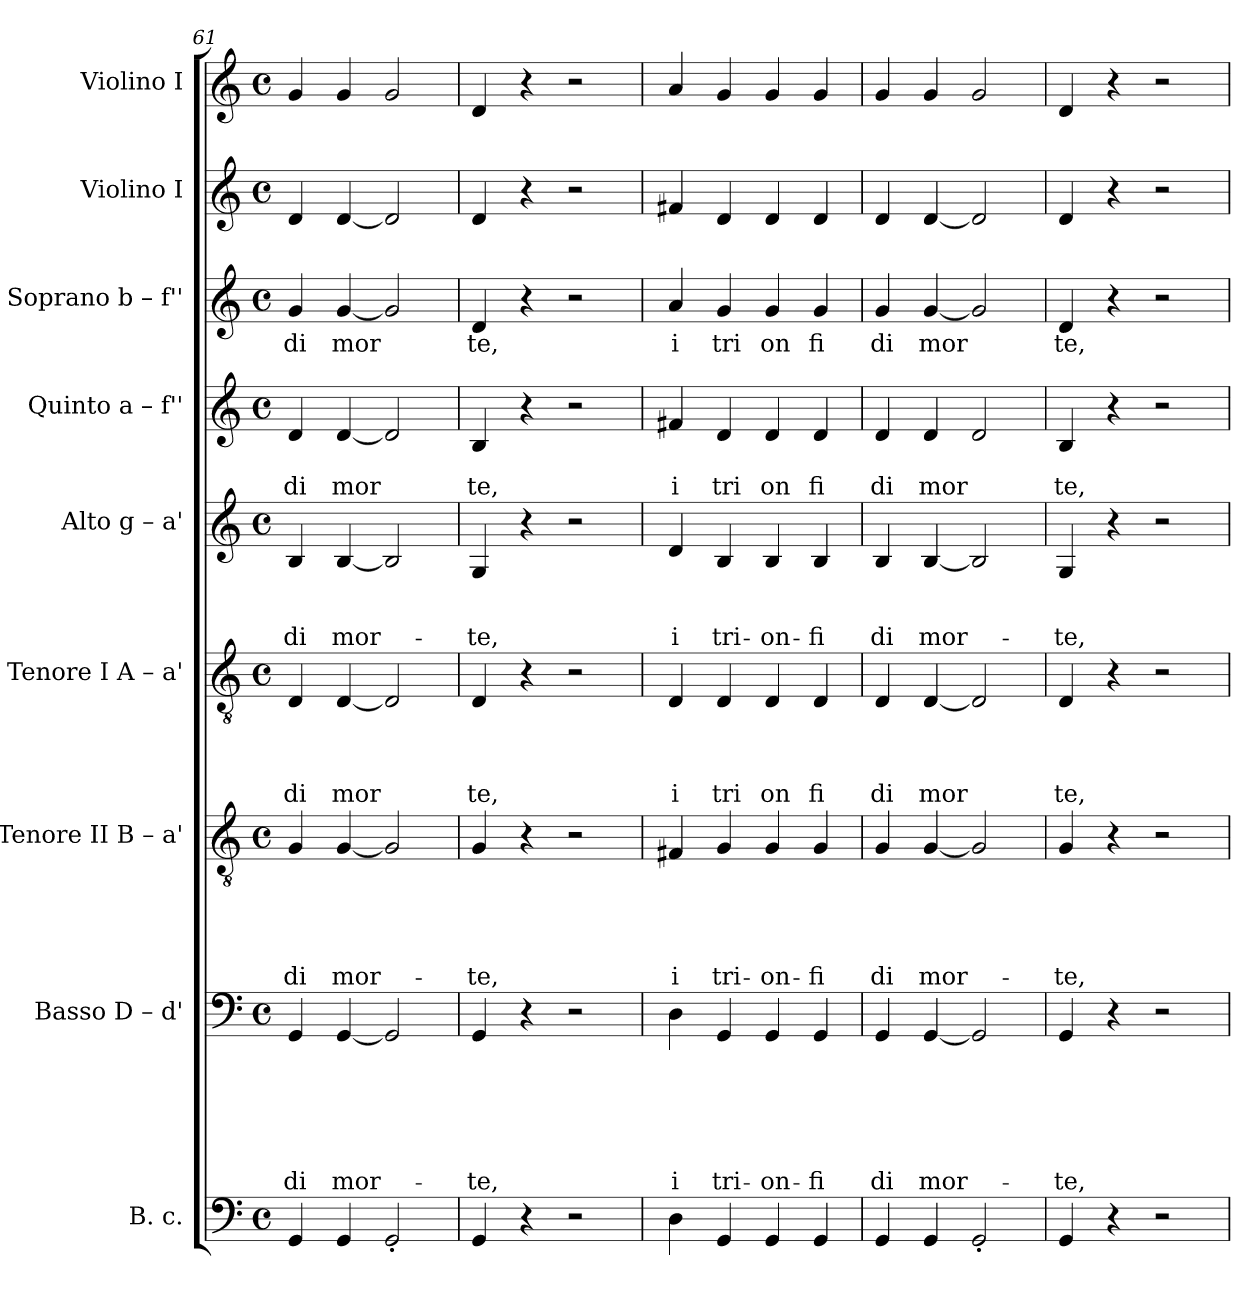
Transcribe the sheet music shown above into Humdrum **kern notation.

**kern	**kern	**text	**text	**text	**text	**text	**text	**kern	**text	**text	**text	**text	**text	**kern	**text	**text	**text	**text	**kern	**text	**text	**text	**kern	**text	**text	**kern	**text	**kern	**kern
*part9	*part8	*part8	*part8	*part8	*part8	*part8	*part8	*part7	*part7	*part7	*part7	*part7	*part7	*part6	*part6	*part6	*part6	*part6	*part5	*part5	*part5	*part5	*part4	*part4	*part4	*part3	*part3	*part2	*part1
*staff9	*staff8	*staff8	*staff8	*staff8	*staff8	*staff8	*staff8	*staff7	*staff7	*staff7	*staff7	*staff7	*staff7	*staff6	*staff6	*staff6	*staff6	*staff6	*staff5	*staff5	*staff5	*staff5	*staff4	*staff4	*staff4	*staff3	*staff3	*staff2	*staff1
*I"B. c.	*I"Basso D – d'	*	*	*	*	*	*	*I"Tenore II B – a'	*	*	*	*	*	*I"Tenore I A – a'	*	*	*	*	*I"Alto g – a'	*	*	*	*I"Quinto a – f''	*	*	*I"Soprano b – f''	*	*I"Violino I	*I"Violino I
*	*	*	*	*	*	*	*	*	*	*	*	*	*	*	*	*	*	*	*	*	*	*	*	*	*	*	*	*I'Vln	*I'Vln
!!LO:LB:g=z
*clefF4	*clefF4	*	*	*	*	*	*	*clefGv2	*	*	*	*	*	*clefGv2	*	*	*	*	*clefG2	*	*	*	*clefG2	*	*	*clefG2	*	*clefG2	*clefG2
*k[]	*k[]	*	*	*	*	*	*	*k[]	*	*	*	*	*	*k[]	*	*	*	*	*k[]	*	*	*	*k[]	*	*	*k[]	*	*k[]	*k[]
*C:	*C:	*	*	*	*	*	*	*C:	*	*	*	*	*	*C:	*	*	*	*	*C:	*	*	*	*C:	*	*	*C:	*	*C:	*C:
*M4/4	*M4/4	*	*	*	*	*	*	*M4/4	*	*	*	*	*	*M4/4	*	*	*	*	*M4/4	*	*	*	*M4/4	*	*	*M4/4	*	*M4/4	*M4/4
*met(c)	*met(c)	*	*	*	*	*	*	*met(c)	*	*	*	*	*	*met(c)	*	*	*	*	*met(c)	*	*	*	*met(c)	*	*	*met(c)	*	*met(c)	*met(c)
=61	=61	=61	=61	=61	=61	=61	=61	=61	=61	=61	=61	=61	=61	=61	=61	=61	=61	=61	=61	=61	=61	=61	=61	=61	=61	=61	=61	=61	=61
!	!	!	!	!	!	!	!LO:LY:b	!	!	!	!	!	!LO:LY:b	!	!	!	!	!LO:LY:b	!	!	!	!LO:LY:b	!	!	!LO:LY:b	!	!LO:LY:b	!	!
4GG/	4GG/	.	.	.	.	.	di	4G/	.	.	.	.	di	4D/	.	.	.	di	4B/	.	.	di	4d/	.	di	4g/	di	4d/	4g/
!	!	!	!	!	!	!	!LO:LY:b	!	!	!	!	!	!LO:LY:b	!	!	!	!	!LO:LY:b	!	!	!	!LO:LY:b	!	!	!LO:LY:b	!	!LO:LY:b	!	!
4GG/	[<4GG/	.	.	.	.	.	mor-	[<4G/	.	.	.	.	mor-	[<4D/	.	.	.	mor	[<4B/	.	.	mor-	[<4d/	.	mor	[<4g/	mor	[<4d/	4g/
2GG'</	2GG/]	.	.	.	.	.	.	2G/]	.	.	.	.	.	2D/]	.	.	.	.	2B/]	.	.	.	2d/]	.	.	2g/]	.	2d/]	2g/
=62	=62	=62	=62	=62	=62	=62	=62	=62	=62	=62	=62	=62	=62	=62	=62	=62	=62	=62	=62	=62	=62	=62	=62	=62	=62	=62	=62	=62	=62
!	!	!	!	!	!	!	!LO:LY:b	!	!	!	!	!	!LO:LY:b	!	!	!	!	!LO:LY:b	!	!	!	!LO:LY:b	!	!	!LO:LY:b	!	!LO:LY:b	!	!
4GG/	4GG/	.	.	.	.	.	-te,	4G/	.	.	.	.	-te,	4D/	.	.	.	te,	4G/	.	.	-te,	4B/	.	te,	4d/	te,	4d/	4d/
4r	4r	.	.	.	.	.	.	4r	.	.	.	.	.	4r	.	.	.	.	4r	.	.	.	4r	.	.	4r	.	4r	4r
2r	2r	.	.	.	.	.	.	2r	.	.	.	.	.	2r	.	.	.	.	2r	.	.	.	2r	.	.	2r	.	2r	2r
=63	=63	=63	=63	=63	=63	=63	=63	=63	=63	=63	=63	=63	=63	=63	=63	=63	=63	=63	=63	=63	=63	=63	=63	=63	=63	=63	=63	=63	=63
!	!	!	!	!	!	!	!LO:LY:b	!	!	!	!	!	!LO:LY:b	!	!	!	!	!LO:LY:b	!	!	!	!LO:LY:b	!	!	!LO:LY:b	!	!LO:LY:b	!	!
4D\	4D\	.	.	.	.	.	i	4F#X/	.	.	.	.	i	4D/	.	.	.	i	4d/	.	.	i	4f#X/	.	i	4a/	i	4f#X/	4a/
!	!	!	!	!	!	!	!LO:LY:b	!	!	!	!	!	!LO:LY:b	!	!	!	!	!LO:LY:b	!	!	!	!LO:LY:b	!	!	!LO:LY:b	!	!LO:LY:b	!	!
4GG/	4GG/	.	.	.	.	.	tri-	4G/	.	.	.	.	tri-	4D/	.	.	.	tri	4B/	.	.	tri-	4d/	.	tri	4g/	tri	4d/	4g/
!	!	!	!	!	!	!	!LO:LY:b	!	!	!	!	!	!LO:LY:b	!	!	!	!	!LO:LY:b	!	!	!	!LO:LY:b	!	!	!LO:LY:b	!	!LO:LY:b	!	!
4GG/	4GG/	.	.	.	.	.	-on-	4G/	.	.	.	.	-on-	4D/	.	.	.	on	4B/	.	.	-on-	4d/	.	on	4g/	on	4d/	4g/
!	!	!	!	!	!	!	!LO:LY:b	!	!	!	!	!	!LO:LY:b	!	!	!	!	!LO:LY:b	!	!	!	!LO:LY:b	!	!	!LO:LY:b	!	!LO:LY:b	!	!
4GG/	4GG/	.	.	.	.	.	-fi	4G/	.	.	.	.	-fi	4D/	.	.	.	fi	4B/	.	.	-fi	4d/	.	fi	4g/	fi	4d/	4g/
=64	=64	=64	=64	=64	=64	=64	=64	=64	=64	=64	=64	=64	=64	=64	=64	=64	=64	=64	=64	=64	=64	=64	=64	=64	=64	=64	=64	=64	=64
!	!	!	!	!	!	!	!LO:LY:b	!	!	!	!	!	!LO:LY:b	!	!	!	!	!LO:LY:b	!	!	!	!LO:LY:b	!	!	!LO:LY:b	!	!LO:LY:b	!	!
4GG/	4GG/	.	.	.	.	.	di	4G/	.	.	.	.	di	4D/	.	.	.	di	4B/	.	.	di	4d/	.	di	4g/	di	4d/	4g/
!	!	!	!	!	!	!	!LO:LY:b	!	!	!	!	!	!LO:LY:b	!	!	!	!	!LO:LY:b	!	!	!	!LO:LY:b	!	!	!LO:LY:b	!	!LO:LY:b	!	!
4GG/	[<4GG/	.	.	.	.	.	mor-	[<4G/	.	.	.	.	mor-	[<4D/	.	.	.	mor	[<4B/	.	.	mor-	4d/	.	mor	[<4g/	mor	[<4d/	4g/
2GG'</	2GG/]	.	.	.	.	.	.	2G/]	.	.	.	.	.	2D/]	.	.	.	.	2B/]	.	.	.	2d/	.	.	2g/]	.	2d/]	2g/
=65	=65	=65	=65	=65	=65	=65	=65	=65	=65	=65	=65	=65	=65	=65	=65	=65	=65	=65	=65	=65	=65	=65	=65	=65	=65	=65	=65	=65	=65
!	!	!	!	!	!	!	!LO:LY:b	!	!	!	!	!	!LO:LY:b	!	!	!	!	!LO:LY:b	!	!	!	!LO:LY:b	!	!	!LO:LY:b	!	!LO:LY:b	!	!
4GG/	4GG/	.	.	.	.	.	-te,	4G/	.	.	.	.	-te,	4D/	.	.	.	te,	4G/	.	.	-te,	4B/	.	te,	4d/	te,	4d/	4d/
4r	4r	.	.	.	.	.	.	4r	.	.	.	.	.	4r	.	.	.	.	4r	.	.	.	4r	.	.	4r	.	4r	4r
2r	2r	.	.	.	.	.	.	2r	.	.	.	.	.	2r	.	.	.	.	2r	.	.	.	2r	.	.	2r	.	2r	2r
=	=	=	=	=	=	=	=	=	=	=	=	=	=	=	=	=	=	=	=	=	=	=	=	=	=	=	=	=	=
*-	*-	*-	*-	*-	*-	*-	*-	*-	*-	*-	*-	*-	*-	*-	*-	*-	*-	*-	*-	*-	*-	*-	*-	*-	*-	*-	*-	*-	*-
